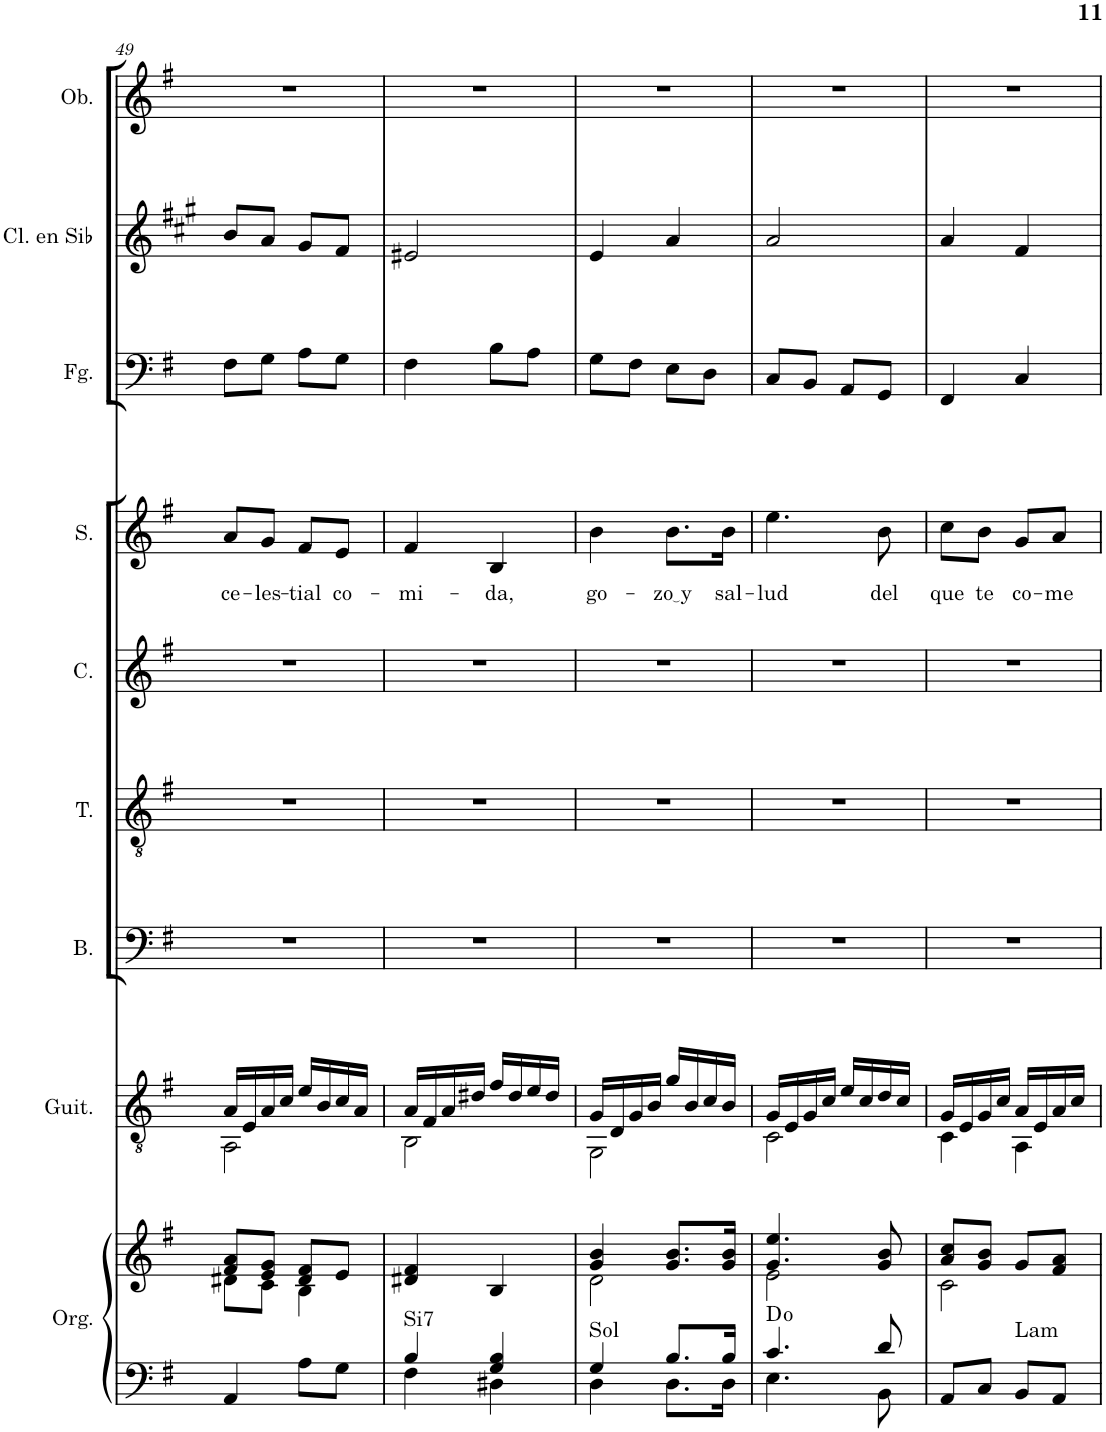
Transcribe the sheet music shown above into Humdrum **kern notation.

**kern	**kern	**harte	**kern	**harte	**kern	**kern	**kern	**kern	**text	**kern	**kern	**kern
*part9	*part9	*part9	*part8	*part8	*part7	*part6	*part5	*part4	*part4	*part3	*part2	*part1
*staff10	*staff9	*	*staff8	*	*staff7	*staff6	*staff5	*staff4	*staff4	*staff3	*staff2	*staff1
*I"Órgano	*	*	*I"Guitarra acústica	*	*I"Bajo	*I"Tenor	*I"Contralto	*I"Soprano	*	*I"Fagot	*I"Clarinete en Sib	*I"Oboe
*	*	*	*I'Guit.	*	*I'B.	*I'T.	*I'C.	*I'S.	*	*I'Fg.	*I'Cl. en Sib	*I'Ob.
!!LO:PB:g=z
*clefF4	*clefG2	*	*clefGv2	*	*clefF4	*clefGv2	*clefG2	*clefG2	*	*clefF4	*clefG2	*clefG2
*	*	*	*	*	*	*	*	*	*	*	*Trd1c2	*
*k[f#]	*k[f#]	*	*k[f#]	*	*k[f#]	*k[f#]	*k[f#]	*k[f#]	*	*k[f#]	*k[f#c#g#]	*k[f#]
*M2/4	*M2/4	*	*M2/4	*	*M2/4	*M2/4	*M2/4	*M2/4	*	*M2/4	*M2/4	*M2/4
=49	=49	=49	=49	=49	=49	=49	=49	=49	=49	=49	=49	=49
*	*^	*	*^	*	*	*	*	*	*	*	*	*
!	!	!	!	!	!	!	!	!	!	!	!LO:LY:b	!	!	!
4AA/	8f#/ 8a/L	8d#X\L	.	16A/LL	2AA\	.	2r	2r	2r	8a/L	ce-	8F#\L	8b/L	2r
.	.	.	.	16E/	.	.	.	.	.	.	.	.	.	.
!	!	!	!	!	!	!	!	!	!	!	!LO:LY:b	!	!	!
.	8e/ 8g/J	8c\J	.	16A/	.	.	.	.	.	8g/J	-les-	8G\J	8a/J	.
.	.	.	.	16c/JJ	.	.	.	.	.	.	.	.	.	.
!	!	!	!	!	!	!	!	!	!	!	!LO:LY:b	!	!	!
8A\L	8d#/ 8f#/L	4B\	.	16e/LL	.	.	.	.	.	8f#/L	-tial	8A\L	8g#/L	.
.	.	.	.	16B/	.	.	.	.	.	.	.	.	.	.
!	!	!	!	!	!	!	!	!	!	!	!LO:LY:b	!	!	!
8G\J	8e/J	.	.	16c/	.	.	.	.	.	8e/J	co-	8G\J	8f#/J	.
.	.	.	.	16A/JJ	.	.	.	.	.	.	.	.	.	.
*	*v	*v	*	*	*	*	*	*	*	*	*	*	*	*
=50	=50	=50	=50	=50	=50	=50	=50	=50	=50	=50	=50	=50	=50
*^	*	*	*	*	*	*	*	*	*	*	*	*	*
!	!	!	!LO:H:kt=Si7	!	!	!LO:H:kt=Si7	!	!	!	!	!LO:LY:b	!	!	!
4B/	4F#\	4d#X/ 4f#/	N	16A/LL	2BB\	N	2r	2r	2r	4f#/	-mi-	4F#\	2e#X/	2r
.	.	.	.	16F#/	.	.	.	.	.	.	.	.	.	.
.	.	.	.	16A/	.	.	.	.	.	.	.	.	.	.
.	.	.	.	16d#X/JJ	.	.	.	.	.	.	.	.	.	.
!	!	!	!	!	!	!	!	!	!	!	!LO:LY:b	!	!	!
4G/ 4B/	4D#X\	4B/	.	16f#/LL	.	.	.	.	.	4B/	-da,	8B\L	.	.
.	.	.	.	16d#/	.	.	.	.	.	.	.	.	.	.
.	.	.	.	16e/	.	.	.	.	.	.	.	8A\J	.	.
.	.	.	.	16d#/JJ	.	.	.	.	.	.	.	.	.	.
=51	=51	=51	=51	=51	=51	=51	=51	=51	=51	=51	=51	=51	=51	=51
*	*	*^	*	*	*	*	*	*	*	*	*	*	*	*
!	!	!	!	!LO:H:kt=Sol	!	!	!LO:H:kt=Sol	!	!	!	!	!LO:LY:b	!	!	!
4G/	4D\	4g/ 4b/	2d\	N	16G/LL	2GG\	N	2r	2r	2r	4b\	go-	8G\L	4e/	2r
.	.	.	.	.	16D/	.	.	.	.	.	.	.	.	.	.
.	.	.	.	.	16G/	.	.	.	.	.	.	.	8F#\J	.	.
.	.	.	.	.	16B/JJ	.	.	.	.	.	.	.	.	.	.
!	!	!	!	!	!	!	!	!	!	!	!	!LO:LY:b	!	!	!
8.B/L	8.D\L	8.g/ 8.b/L	.	.	16g/LL	.	.	.	.	.	8.b\L	zo y	8E\L	4a/	.
.	.	.	.	.	16B/	.	.	.	.	.	.	.	.	.	.
.	.	.	.	.	16c/	.	.	.	.	.	.	.	8D\J	.	.
!	!	!	!	!	!	!	!	!	!	!	!	!LO:LY:b	!	!	!
16B/Jk	16D\Jk	16g/ 16b/Jk	.	.	16B/JJ	.	.	.	.	.	16b\Jk	sal-	.	.	.
=52	=52	=52	=52	=52	=52	=52	=52	=52	=52	=52	=52	=52	=52	=52	=52
!	!	!	!	!	!	!	!	!	!	!	!	!LO:LY:b	!	!	!
4.c/	4.E\	4.g/ 4.ee/	2e\	D:dim	16G/LL	2C\	D:dim	2r	2r	2r	4.ee\	-lud	8C/L	2a/	2r
.	.	.	.	.	16E/	.	.	.	.	.	.	.	.	.	.
.	.	.	.	.	16G/	.	.	.	.	.	.	.	8BB/J	.	.
.	.	.	.	.	16c/JJ	.	.	.	.	.	.	.	.	.	.
.	.	.	.	.	16e/LL	.	.	.	.	.	.	.	8AA/L	.	.
.	.	.	.	.	16c/	.	.	.	.	.	.	.	.	.	.
!	!	!	!	!	!	!	!	!	!	!	!	!LO:LY:b	!	!	!
8d/	8BB\	8g/ 8b/	.	.	16d/	.	.	.	.	.	8b\	del	8GG/J	.	.
.	.	.	.	.	16c/JJ	.	.	.	.	.	.	.	.	.	.
*v	*v	*	*	*	*	*	*	*	*	*	*	*	*	*	*
=53	=53	=53	=53	=53	=53	=53	=53	=53	=53	=53	=53	=53	=53	=53
!	!	!	!	!	!	!	!	!	!	!	!LO:LY:b	!	!	!
8AA/L	8a/ 8cc/L	2c\	.	16G/LL	4C\	.	2r	2r	2r	8cc\L	que	4FF#/	4a/	2r
.	.	.	.	16E/	.	.	.	.	.	.	.	.	.	.
!	!	!	!	!	!	!	!	!	!	!	!LO:LY:b	!	!	!
8C/J	8g/ 8b/J	.	.	16G/	.	.	.	.	.	8b\J	te	.	.	.
.	.	.	.	16c/JJ	.	.	.	.	.	.	.	.	.	.
!	!	!	!LO:H:kt=Lam	!	!	!LO:H:kt=Lam	!	!	!	!	!LO:LY:b	!	!	!
8BB/L	8g/L	.	N	16A/LL	4AA\	N	.	.	.	8g/L	co-	4C/	4f#/	.
.	.	.	.	16E/	.	.	.	.	.	.	.	.	.	.
!	!	!	!	!	!	!	!	!	!	!	!LO:LY:b	!	!	!
8AA/J	8f#/ 8a/J	.	.	16A/	.	.	.	.	.	8a/J	-me	.	.	.
.	.	.	.	16c/JJ	.	.	.	.	.	.	.	.	.	.
*	*v	*v	*	*	*	*	*	*	*	*	*	*	*	*
*	*	*	*v	*v	*	*	*	*	*	*	*	*	*
=	=	=	=	=	=	=	=	=	=	=	=	=
*-	*-	*-	*-	*-	*-	*-	*-	*-	*-	*-	*-	*-
